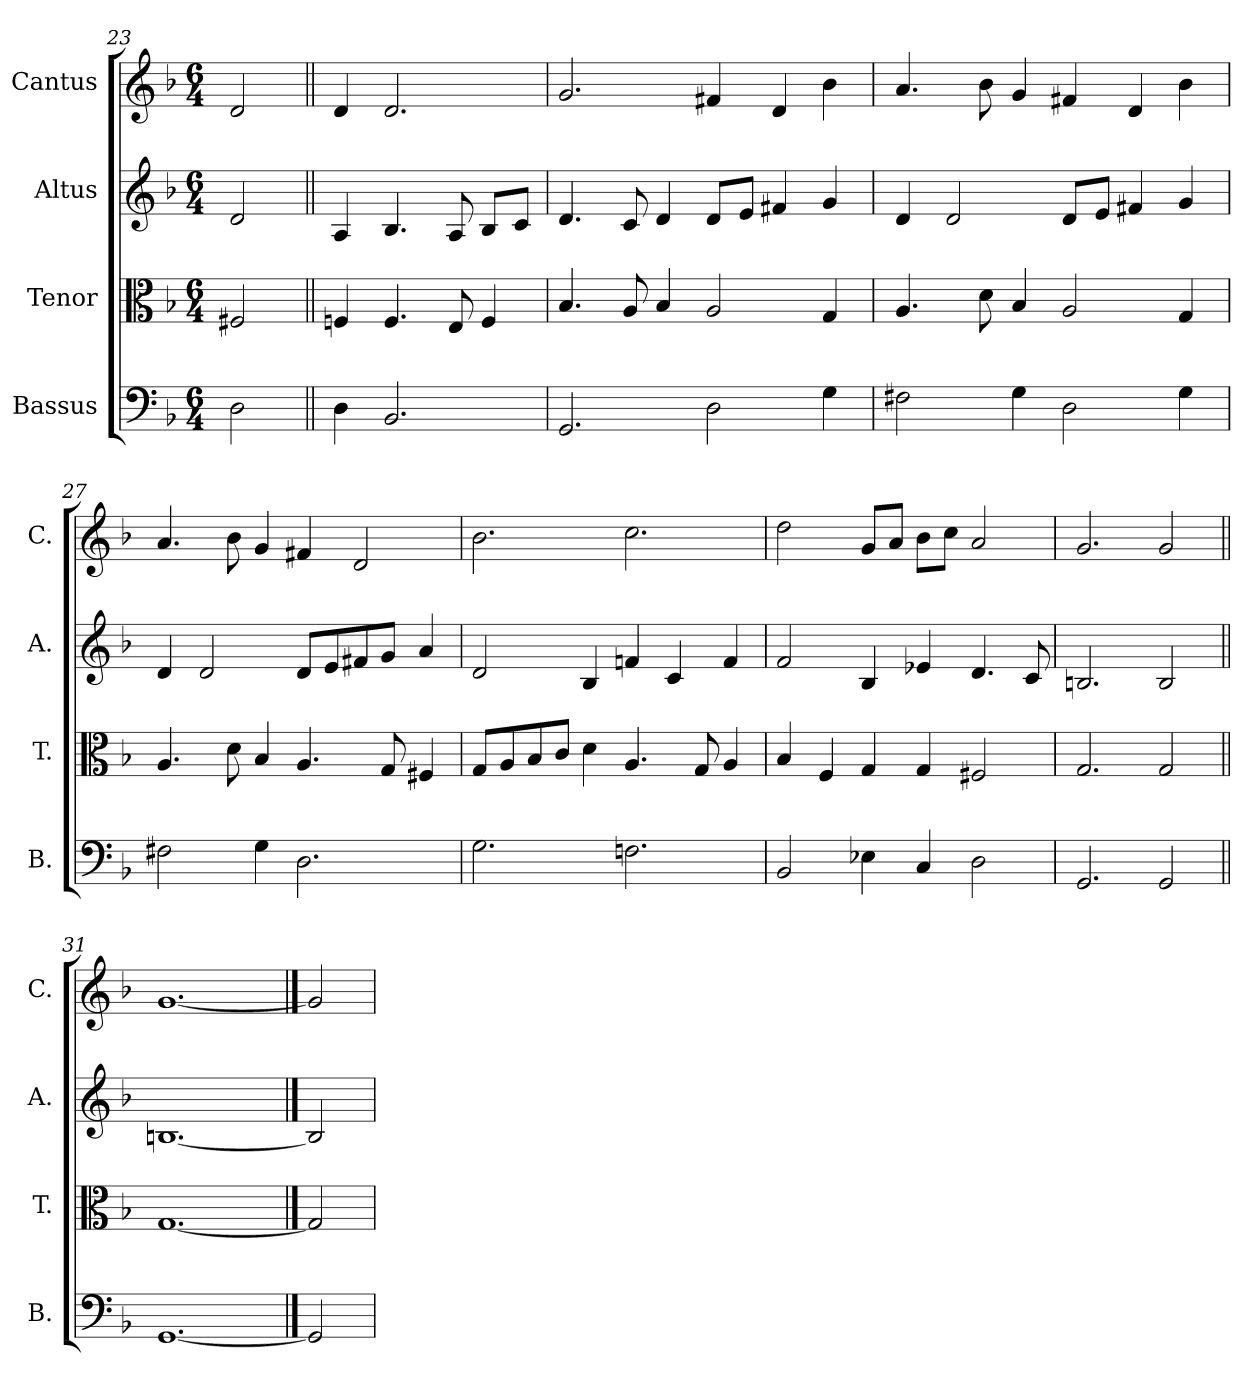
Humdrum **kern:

**kern	**kern	**kern	**kern
*part4	*part3	*part2	*part1
*staff4	*staff3	*staff2	*staff1
*I"Bassus	*I"Tenor	*I"Altus	*I"Cantus
*I'B.	*I'T.	*I'A.	*I'C.
*clefF4	*clefC3	*clefG2	*clefG2
*k[b-]	*k[b-]	*k[b-]	*k[b-]
*F:	*F:	*F:	*F:
*M6/4	*M6/4	*M6/4	*M6/4
=23	=23	=23	=23
2D\	2F#X/	2d/	2d/
=24||	=24||	=24||	=24||
4D\	4Fn/	4A/	4d/
2.BB-/	4.F/	4.B-/	2.d/
.	8E/	8A/	.
.	4F/	8B-/L	.
.	.	8c/J	.
=25	=25	=25	=25
2.GG/	4.B-/	4.d/	2.g/
.	8A/	8c/	.
.	4B-/	4d/	.
2D\	2A/	8d/L	4f#X/
.	.	8e/J	.
.	.	4f#X/	4d/
4G\	4G/	4g/	4b-\
!!LO:LB:g=z
=26	=26	=26	=26
2F#X\	4.A/	4d/	4.a/
.	.	2d/	.
.	8d\	.	8b-\
4G\	4B-/	.	4g/
2D\	2A/	8d/L	4f#X/
.	.	8e/J	.
.	.	4f#X/	4d/
4G\	4G/	4g/	4b-\
=27	=27	=27	=27
2F#X\	4.A/	4d/	4.a/
.	.	2d/	.
.	8d\	.	8b-\
4G\	4B-/	.	4g/
2.D\	4.A/	8d/L	4f#X/
.	.	8e/	.
.	.	8f#X/	2d/
.	8G/	8g/J	.
.	4F#X/	4a/	.
=28	=28	=28	=28
2.G\	8G/L	2d/	2.b-\
.	8A/	.	.
.	8B-/	.	.
.	8c/J	.	.
.	4d\	4B-/	.
2.Fn\	4.A/	4fn/	2.cc\
.	.	4c/	.
.	8G/	.	.
.	4A/	4f/	.
=29	=29	=29	=29
2BB-/	4B-/	2f/	2dd\
.	4F/	.	.
4E-X\	4G/	4B-/	8g/L
.	.	.	8a/J
4C/	4G/	4e-X/	8b-\L
.	.	.	8cc\J
2D\	2F#X/	4.d/	2a/
.	.	8c/	.
=30	=30	=30	=30
2.GG/	2.G/	2.Bn/	2.g/
2GG/	2G/	2B/	2g/
=31||	=31||	=31||	=31||
[1.GG	[1.G	[1.Bn	[1.g
==32	==32	==32	==32
2GG]	2G]	2B]	2g]
=	=	=	=
*-	*-	*-	*-
